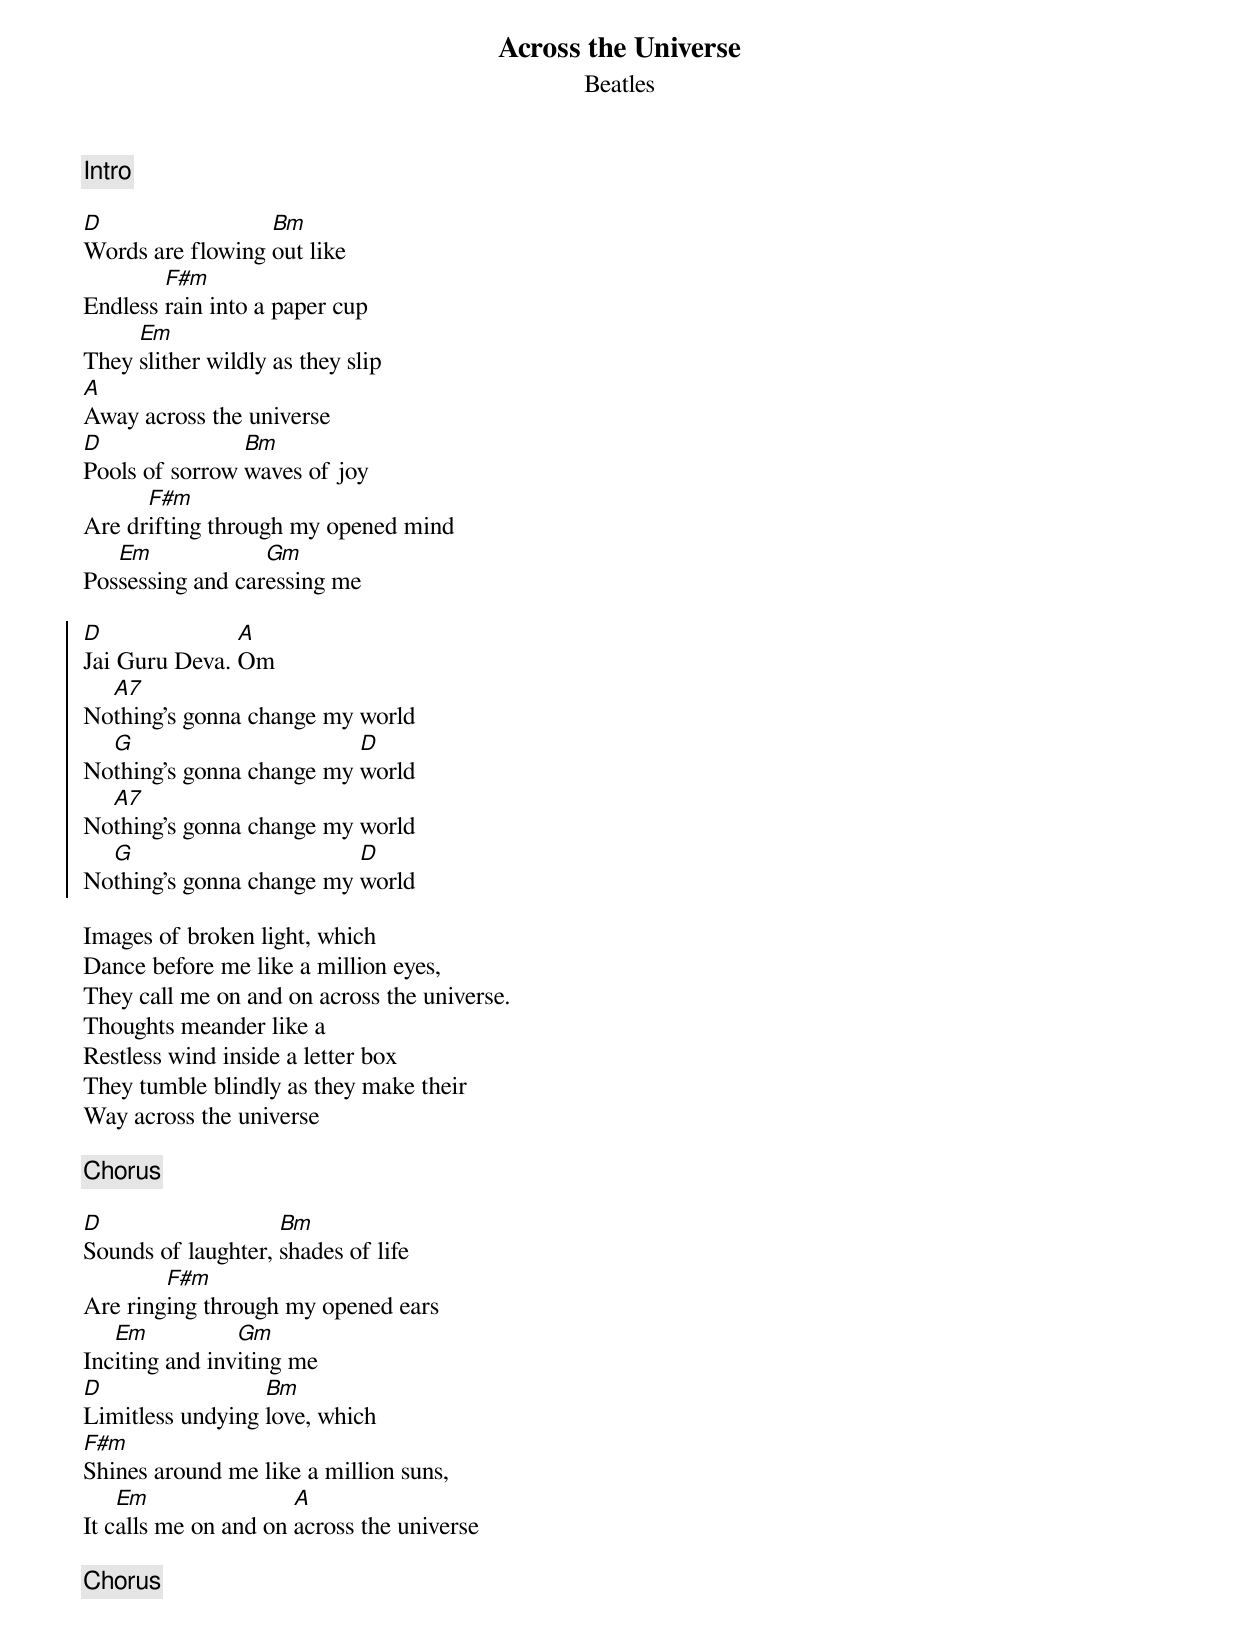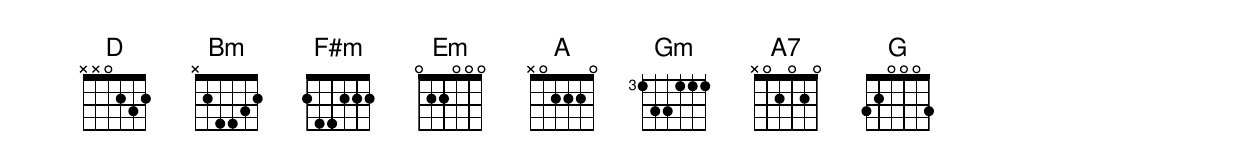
{t:Across the Universe}
{st:Beatles}
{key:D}

{c:Intro}

[D]Words are flowing [Bm]out like
Endless [F#m]rain into a paper cup
They [Em]slither wildly as they slip
[A]Away across the universe
[D]Pools of sorrow [Bm]waves of joy
Are dr[F#m]ifting through my opened mind
Pos[Em]sessing and car[Gm]essing me

{soc}
[D]Jai Guru Deva. [A]Om
No[A7]thing's gonna change my world
No[G]thing's gonna change my [D]world
No[A7]thing's gonna change my world
No[G]thing's gonna change my [D]world
{eoc}

Images of broken light, which
Dance before me like a million eyes,
They call me on and on across the universe.
Thoughts meander like a
Restless wind inside a letter box
They tumble blindly as they make their
Way across the universe

{c:Chorus}

[D]Sounds of laughter, [Bm]shades of life
Are ring[F#m]ing through my opened ears
Inc[Em]iting and inv[Gm]iting me
[D]Limitless undying [Bm]love, which
[F#m]Shines around me like a million suns,
It c[Em]alls me on and on [A]across the universe

{c:Chorus}
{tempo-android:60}
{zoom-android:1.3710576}
